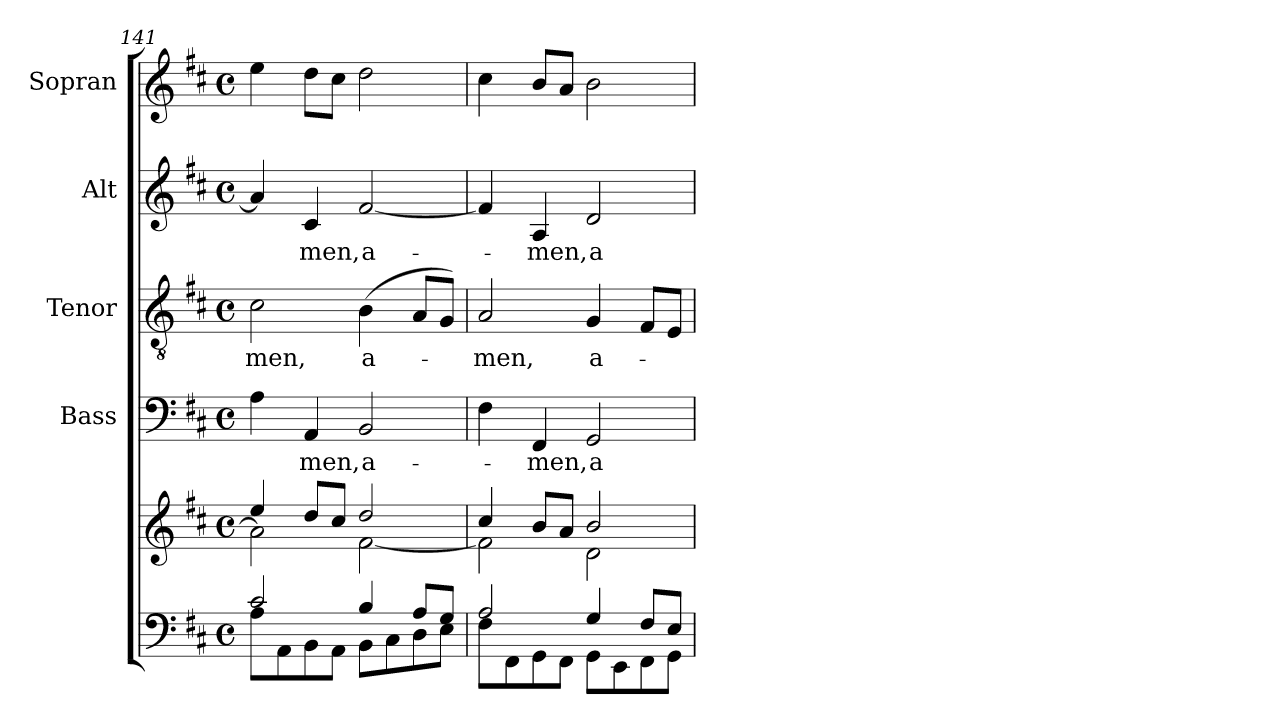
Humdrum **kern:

**kern	**kern	**kern	**text	**kern	**text	**kern	**text	**kern
*part5	*part5	*part4	*part4	*part3	*part3	*part2	*part2	*part1
*staff6	*staff5	*staff4	*staff4	*staff3	*staff3	*staff2	*staff2	*staff1
*	*	*I"Bass	*	*I"Tenor	*	*I"Alt	*	*I"Sopran
*	*	*I'B.	*	*I'T.	*	*I'A.	*	*I'S.
*clefF4	*clefG2	*clefF4	*	*clefGv2	*	*clefG2	*	*clefG2
*k[f#c#]	*k[f#c#]	*k[f#c#]	*	*k[f#c#]	*	*k[f#c#]	*	*k[f#c#]
*D:	*D:	*D:	*	*D:	*	*D:	*	*D:
*M4/4	*M4/4	*M4/4	*	*M4/4	*	*M4/4	*	*M4/4
*met(c)	*met(c)	*met(c)	*	*met(c)	*	*met(c)	*	*met(c)
=141	=141	=141	=141	=141	=141	=141	=141	=141
*^	*^	*	*	*	*	*	*	*
!	!	!	!	!	!	!	!LO:LY:b	!	!	!
2c#/	8A\L	4ee/	2a\]	4A\	.	2c#\	-men,	4a/]	.	4ee\
.	8AA\	.	.	.	.	.	.	.	.	.
!	!	!	!	!	!LO:LY:b	!	!	!	!LO:LY:b	!
.	8BB\	8dd/L	.	4AA/	-men,	.	.	4c#/	-men,	8dd\L
.	8AA\J	8cc#/J	.	.	.	.	.	.	.	8cc#\J
!	!	!	!	!	!LO:LY:b	!	!LO:LY:b	!	!LO:LY:b	!
4B/	8BB\L	2dd/	[<2f#\	2BB/	a-	(>4B\	a-	[2f#/	a-	2dd\
.	8C#\	.	.	.	.	.	.	.	.	.
8A/L	8D\	.	.	.	.	8A/L	.	.	.	.
8G/J	8E\J	.	.	.	.	8G/J)	.	.	.	.
!!LO:PB:g=z
=142	=142	=142	=142	=142	=142	=142	=142	=142	=142	=142
!	!	!	!	!	!	!	!LO:LY:b	!	!	!
2A/	8F#\L	4cc#/	2f#\]	4F#\	.	2A/	-men,	4f#/]	.	4cc#\
.	8FF#\	.	.	.	.	.	.	.	.	.
!	!	!	!	!	!LO:LY:b	!	!	!	!LO:LY:b	!
.	8GG\	8b/L	.	4FF#/	-men,	.	.	4A/	-men,	8b/L
.	8FF#\J	8a/J	.	.	.	.	.	.	.	8a/J
!	!	!	!	!	!LO:LY:b	!	!LO:LY:b	!	!LO:LY:b	!
4G/	8GG\L	2b/	2d\	2GG/	a-	4G/	a-	2d/	a-	2b\
.	8EE\	.	.	.	.	.	.	.	.	.
8F#/L	8FF#\	.	.	.	.	8F#/L	.	.	.	.
8E/J	8GG\J	.	.	.	.	8E/J	.	.	.	.
*v	*v	*	*	*	*	*	*	*	*	*
*	*v	*v	*	*	*	*	*	*	*
=	=	=	=	=	=	=	=	=
*-	*-	*-	*-	*-	*-	*-	*-	*-
